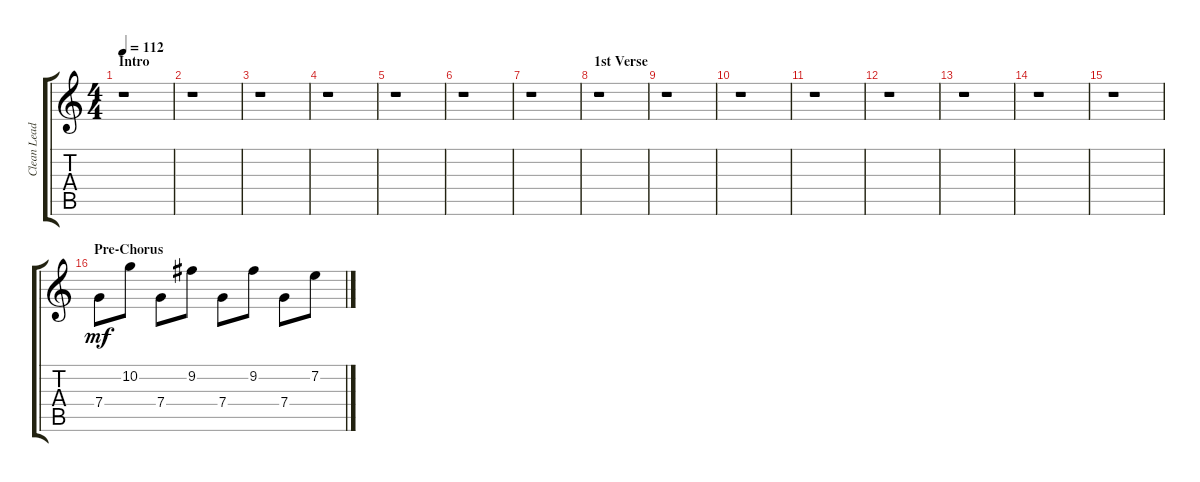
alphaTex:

\track ("Clean Lead" "Clean Lead") {instrument electricguitarclean}
\staff {score tabs}
\tuning (D4 A3 F3 C3 G2 C2) {hide}
\ts (4 4)
\section ("" "Intro")
\tempo 112
\clef g2
\ks c
r.1{dy mf instrument electricguitarclean} |
r.1 |
r.1 |
r.1 |
r.1 |
r.1 |
r.1 |
\section ("" "1st Verse")
r.1 |
r.1 |
r.1 |
r.1 |
r.1 |
r.1 |
r.1 |
r.1 |
\section ("" "Pre-Chorus")
7.4.8 10.2.8 7.4.8 9.2.8 7.4.8 9.2.8 7.4.8 7.2.8
